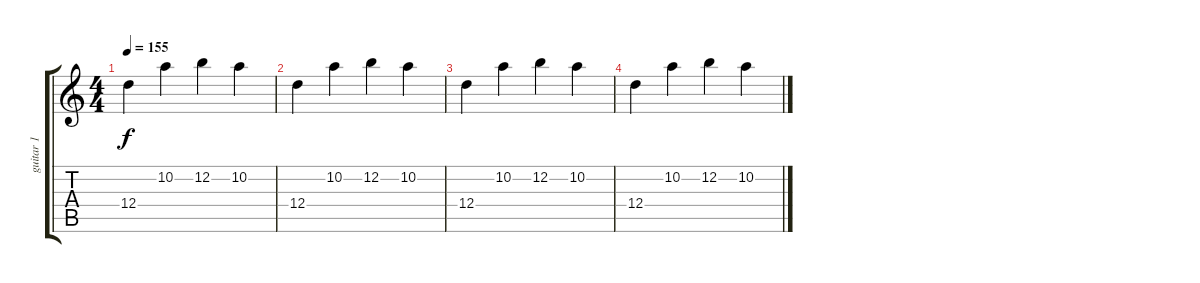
\track ("guitar 1" "guitar 1") {instrument electricguitarjazz}
\staff {score tabs}
\tuning (E4 B3 G3 D3 A2 E2) {hide}
\ts (4 4)
\tempo 155
\clef g2
\ks c
12.4.4{dy f} 10.2.4 12.2.4 10.2.4 |
12.4.4 10.2.4 12.2.4 10.2.4 |
12.4.4 10.2.4 12.2.4 10.2.4 |
12.4.4 10.2.4 12.2.4 10.2.4
